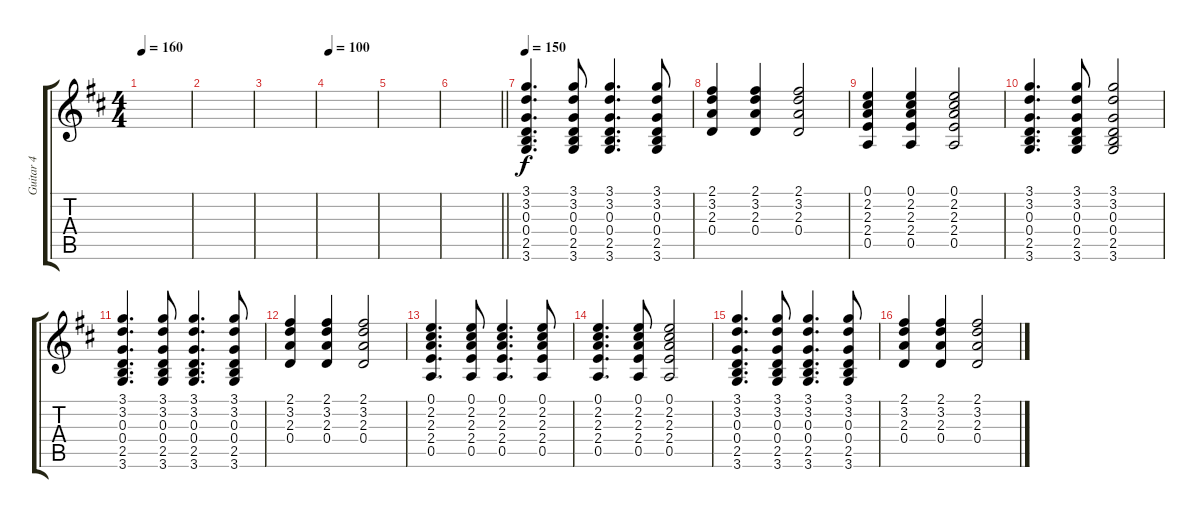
\track ("Guitar 4" "Guitar 4") {instrument acousticguitarsteel}
\staff {score tabs}
\tuning (E4 B3 G3 D3 A2 E2) {hide}
\ts (4 4)
\tempo 160
\clef g2
\ks d
|
|
|
\tempo 100
|
|
\barLineRight lightlight
|
\tempo 150
(3.1 3.2 0.3 0.4 2.5 3.6).4{d} (3.1 3.2 0.3 0.4 2.5 3.6).8 (3.1 3.2 0.3 0.4 2.5 3.6).4{d} (3.1 3.2 0.3 0.4 2.5 3.6).8 |
(2.1 3.2 2.3 0.4).4 (2.1 3.2 2.3 0.4).4 (2.1 3.2 2.3 0.4).2 |
(0.1 2.2 2.3 2.4 0.5).4 (0.1 2.2 2.3 2.4 0.5).4 (0.1 2.2 2.3 2.4 0.5).2 |
(3.1 3.2 0.3 0.4 2.5 3.6).4{d} (3.1 3.2 0.3 0.4 2.5 3.6).8 (3.1 3.2 0.3 0.4 2.5 3.6).2 |
(3.1 3.2 0.3 0.4 2.5 3.6).4{d} (3.1 3.2 0.3 0.4 2.5 3.6).8 (3.1 3.2 0.3 0.4 2.5 3.6).4{d} (3.1 3.2 0.3 0.4 2.5 3.6).8 |
(2.1 3.2 2.3 0.4).4 (2.1 3.2 2.3 0.4).4 (2.1 3.2 2.3 0.4).2 |
(0.1 2.2 2.3 2.4 0.5).4{d} (0.1 2.2 2.3 2.4 0.5).8 (0.1 2.2 2.3 2.4 0.5).4{d} (0.1 2.2 2.3 2.4 0.5).8 |
(0.1 2.2 2.3 2.4 0.5).4{d} (0.1 2.2 2.3 2.4 0.5).8 (0.1 2.2 2.3 2.4 0.5).2 |
(3.1 3.2 0.3 0.4 2.5 3.6).4{d} (3.1 3.2 0.3 0.4 2.5 3.6).8 (3.1 3.2 0.3 0.4 2.5 3.6).4{d} (3.1 3.2 0.3 0.4 2.5 3.6).8 |
(2.1 3.2 2.3 0.4).4 (2.1 3.2 2.3 0.4).4 (2.1 3.2 2.3 0.4).2
